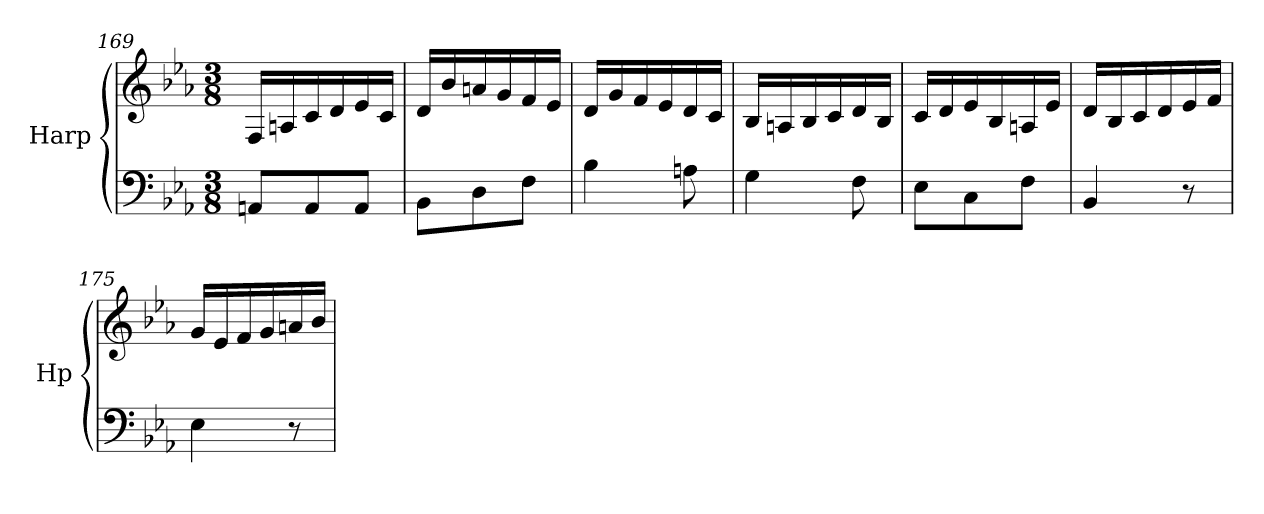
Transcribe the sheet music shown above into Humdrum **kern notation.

**kern	**kern
*part1	*part1
*staff2	*staff1
*I"Harp	*
*I'Hp	*
*clefF4	*clefG2
*k[b-e-a-]	*k[b-e-a-]
*M3/8	*M3/8
=169	=169
8AAn/L	16F/LL
.	16An/
8AA/	16c/
.	16d/
8AA/J	16e-/
.	16c/JJ
!!LO:LB:g=z
=170	=170
8BB-\L	16d/LL
.	16b-/
8D\	16an/
.	16g/
8F\J	16f/
.	16e-/JJ
=171	=171
4B-\	16d/LL
.	16g/
.	16f/
.	16e-/
8An\	16d/
.	16c/JJ
=172	=172
4G\	16B-/LL
.	16An/
.	16B-/
.	16c/
8F\	16d/
.	16B-/JJ
=173	=173
8E-\L	16c/LL
.	16d/
8C\	16e-/
.	16B-/
8F\J	16An/
.	16e-/JJ
=174	=174
4BB-/	16d/LL
.	16B-/
.	16c/
.	16d/
8r	16e-/
.	16f/JJ
=175	=175
4E-\	16g/LL
.	16e-/
.	16f/
.	16g/
8r	16an/
.	16b-/JJ
=	=
*-	*-
